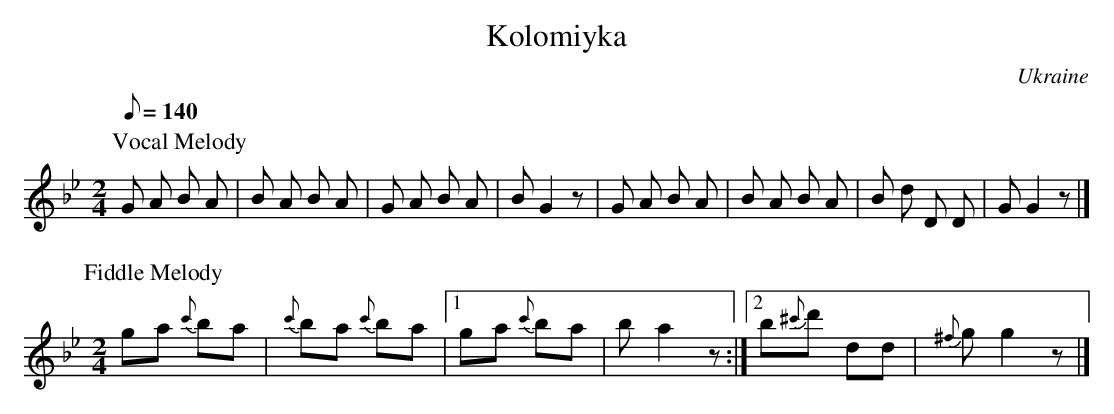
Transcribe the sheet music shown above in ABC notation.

X:1
T:Kolomiyka
L:1/8
M:2/4
O:Ukraine
Q:140
K:G min
P: Vocal Melody
G A B A | B A B A | G A B A | B G2 z | \
G A B A | B A B A | B d D D | G G2 z |]
P: Fiddle Melody
M:2/4
ga {c'}ba | {c'}ba {c'}ba \
|1 ga {c'}ba | b a2 z \
:|2 b{^c'}d' dd | {^f}g g2 z |]
